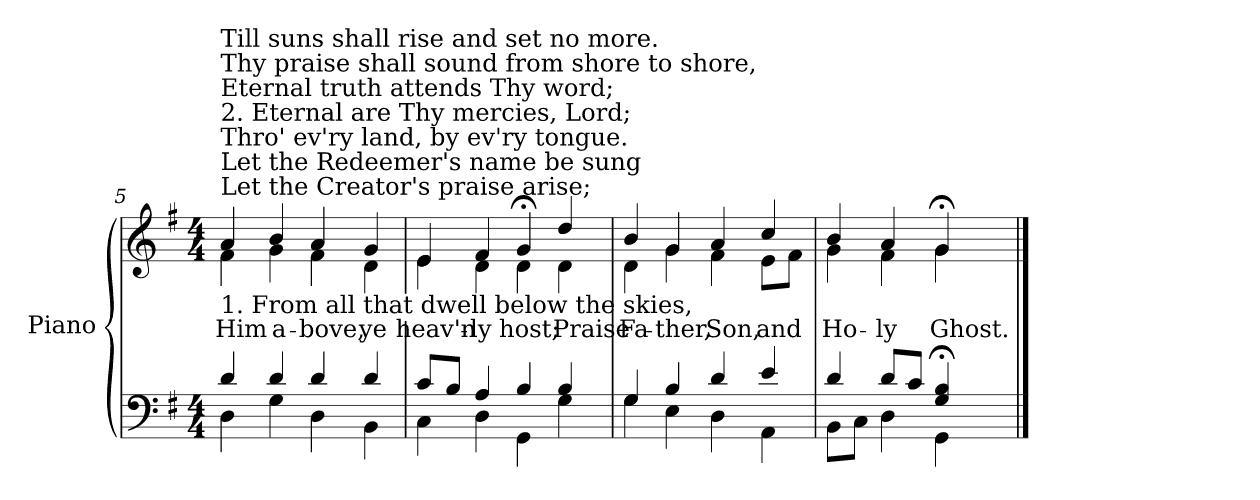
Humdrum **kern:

**kern	**kern	**text
*part1	*part1	*part1
*staff2	*staff1	*staff1
*I"Piano	*	*
*I'Pno.	*	*
!!LO:LB:g=z
*clefF4	*clefG2	*
*k[f#]	*k[f#]	*
*G:	*G:	*
*M4/4	*M4/4	*
=5	=5	=5
*^	*^	*
!	!	!LO:TX:b:t=1. From all that dwell below the skies,	!	!
!	!	!LO:TX:t=Let the Creator's praise arise;	!	!
!	!	!LO:TX:t=Let the Redeemer's name be sung	!	!
!	!	!LO:TX:t=Thro' ev'ry land, by ev'ry tongue.	!	!
!	!	!LO:TX:t=2. Eternal are Thy mercies, Lord;	!	!
!	!	!LO:TX:t=Eternal truth attends Thy word;	!	!
!	!	!LO:TX:t=Thy praise shall sound from shore to shore,	!	!
!	!	!LO:TX:t=Till suns shall rise and set no more.	!	!
!	!	!	!	!LO:LY:b:color=#000000
4di/	4Di\	4ai/	4f#i\	Him
!	!	!	!	!LO:LY:b:color=#000000
4di/	4Gi\	4bi/	4gi\	a-
!	!	!	!	!LO:LY:b:color=#000000
4di/	4Di\	4ai/	4f#i\	-bove,
!	!	!	!	!LO:LY:b:color=#000000
4di/	4BBi\	4gi/	4di\	ye
=6	=6	=6	=6	=6
!	!	!	!	!LO:LY:b:color=#000000
8ci/L	4Ci\	4ei/	4ei\	heav'n-
8Bi/J	.	.	.	.
!	!	!	!	!LO:LY:b:color=#000000
4Ai/	4Di\	4f#i/	4di\	-ly
!	!	!	!	!LO:LY:b:color=#000000
4Bi/	4GGi\	4g;i/	4di\	host;
!	!	!	!	!LO:LY:b:color=#000000
4Bi/	4Gi\	4ddi/	4di\	Praise
=7	=7	=7	=7	=7
!	!	!	!	!LO:LY:b:color=#000000
4Gi/	4Gi\	4bi/	4di\	Fa-
!	!	!	!	!LO:LY:b:color=#000000
4Bi/	4Ei\	4gi/	4gi\	-ther,
!	!	!	!	!LO:LY:b:color=#000000
4di/	4Di\	4ai/	4f#i\	Son,
!	!	!	!	!LO:LY:b:color=#000000
4ei/	4AAi\	4cci/	8ei\L	and
.	.	.	8f#i\J	.
=8	=8	=8	=8	=8
*	*^	*	*	*
!	!	!	!	!	!LO:LY:b:color=#000000
4di/	8BBi\L	2.ryy	4bi/	4gi\	Ho-
.	8Ci\J	.	.	.	.
!	!	!	!	!	!LO:LY:b:color=#000000
8di/L	4Di\	.	4ai/	4f#i\	-ly
8ci/J	.	.	.	.	.
!	!	!	!	!	!LO:LY:b:color=#000000
4Gi/; 4Bi;	4GGi\	.	4g;i/	4gi\	Ghost.
4ryy	4ryy	4ryy	4ryy	4ryy	.
*v	*v	*v	*	*	*
*	*v	*v	*
==	==	==
*-	*-	*-
